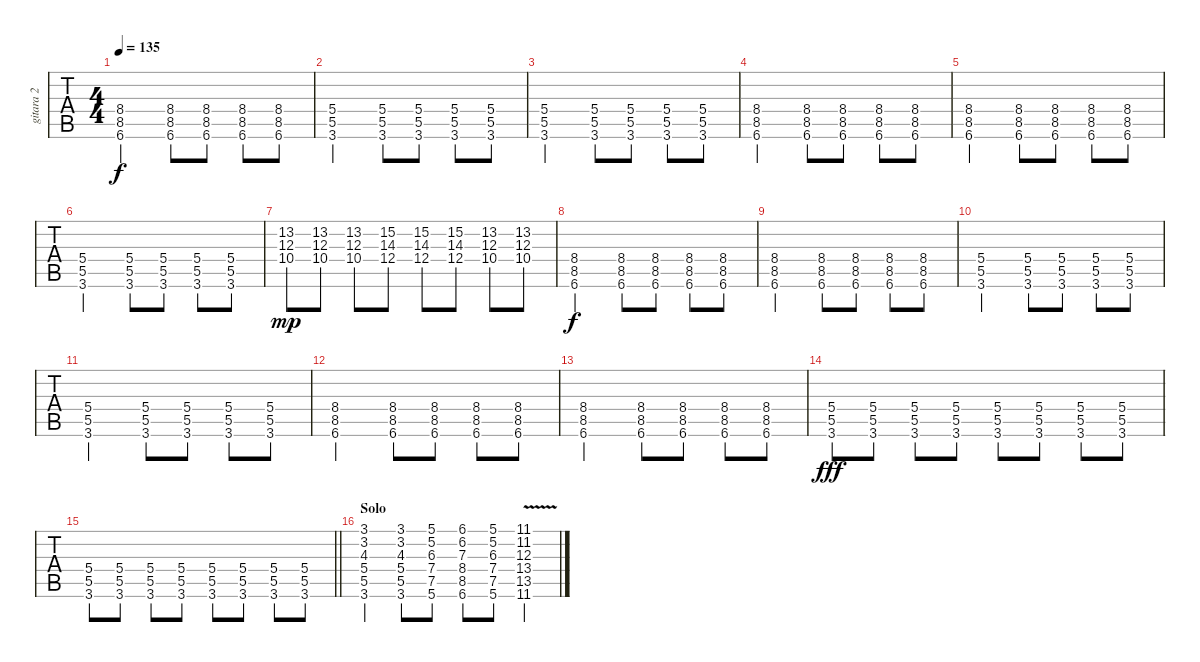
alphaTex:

\track ("gitara 2" "gitara 2") {instrument distortionguitar}
\staff {tabs}
\tuning (E4 B3 G3 D3 A2 E2) {hide}
\ts (4 4)
\tempo 135
\clef g2
\ks c
(8.4 8.5 6.6).2{dy f} (8.4 8.5 6.6).8 (8.4 8.5 6.6).8 (8.4 8.5 6.6).8 (8.4 8.5 6.6).8 |
(5.4 5.5 3.6).2 (5.4 5.5 3.6).8 (5.4 5.5 3.6).8 (5.4 5.5 3.6).8 (5.4 5.5 3.6).8 |
(5.4 5.5 3.6).2 (5.4 5.5 3.6).8 (5.4 5.5 3.6).8 (5.4 5.5 3.6).8 (5.4 5.5 3.6).8 |
(8.4 8.5 6.6).2 (8.4 8.5 6.6).8 (8.4 8.5 6.6).8 (8.4 8.5 6.6).8 (8.4 8.5 6.6).8 |
(8.4 8.5 6.6).2 (8.4 8.5 6.6).8 (8.4 8.5 6.6).8 (8.4 8.5 6.6).8 (8.4 8.5 6.6).8 |
(5.4 5.5 3.6).2 (5.4 5.5 3.6).8 (5.4 5.5 3.6).8 (5.4 5.5 3.6).8 (5.4 5.5 3.6).8 |
(13.2 12.3 10.4).8{dy mp} (13.2 12.3 10.4).8 (13.2 12.3 10.4).8 (15.2 14.3 12.4).8 (15.2 14.3 12.4).8 (15.2 14.3 12.4).8 (13.2 12.3 10.4).8 (13.2 12.3 10.4).8 |
(8.4 8.5 6.6).2{dy f} (8.4 8.5 6.6).8 (8.4 8.5 6.6).8 (8.4 8.5 6.6).8 (8.4 8.5 6.6).8 |
(8.4 8.5 6.6).2 (8.4 8.5 6.6).8 (8.4 8.5 6.6).8 (8.4 8.5 6.6).8 (8.4 8.5 6.6).8 |
(5.4 5.5 3.6).2 (5.4 5.5 3.6).8 (5.4 5.5 3.6).8 (5.4 5.5 3.6).8 (5.4 5.5 3.6).8 |
(5.4 5.5 3.6).2 (5.4 5.5 3.6).8 (5.4 5.5 3.6).8 (5.4 5.5 3.6).8 (5.4 5.5 3.6).8 |
(8.4 8.5 6.6).2 (8.4 8.5 6.6).8 (8.4 8.5 6.6).8 (8.4 8.5 6.6).8 (8.4 8.5 6.6).8 |
(8.4 8.5 6.6).2 (8.4 8.5 6.6).8 (8.4 8.5 6.6).8 (8.4 8.5 6.6).8 (8.4 8.5 6.6).8 |
(5.4 5.5 3.6).8{dy fff volume 12} (5.4 5.5 3.6).8 (5.4 5.5 3.6).8 (5.4 5.5 3.6).8 (5.4 5.5 3.6).8 (5.4 5.5 3.6).8 (5.4 5.5 3.6).8 (5.4 5.5 3.6).8 |
\barLineRight lightlight
(5.4 5.5 3.6).8 (5.4 5.5 3.6).8 (5.4 5.5 3.6).8 (5.4 5.5 3.6).8 (5.4 5.5 3.6).8 (5.4 5.5 3.6).8 (5.4 5.5 3.6).8 (5.4 5.5 3.6).8 |
\section ("" "Solo")
(3.1 3.2 4.3 5.4 5.5 3.6).4 (3.1 3.2 4.3 5.4 5.5 3.6).8 (5.1 5.2 6.3 7.4 7.5 5.6).8 (6.1 6.2 7.3 8.4 8.5 6.6).8 (5.1 5.2 6.3 7.4 7.5 5.6).8 (11.1 11.2 12.3 13.4 13.5{v} 11.6{v}).4
